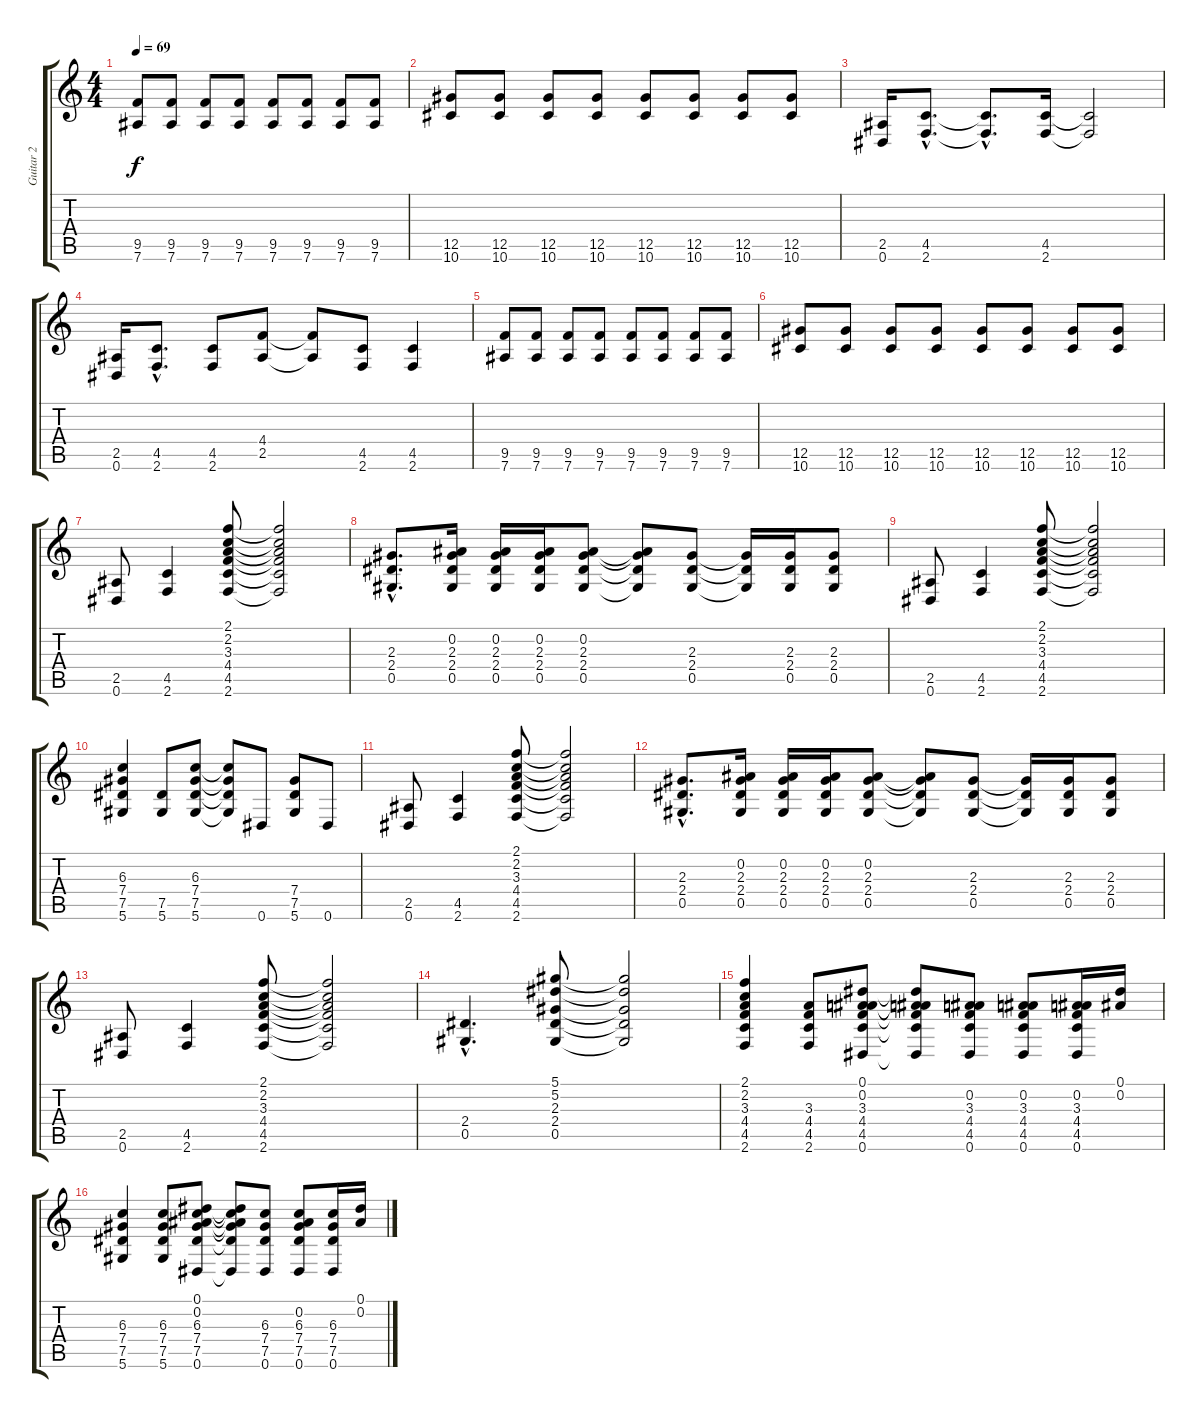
\track ("Guitar 2" "Guitar 2") {instrument acousticguitarsteel}
\staff {score tabs}
\tuning (Eb4 Bb3 Gb3 Db3 Ab2 Eb2) {hide}
\ts (4 4)
\tempo 69
\clef g2
\ks c
(9.5 7.6).8{dy f} (9.5 7.6).8 (9.5 7.6).8 (9.5 7.6).8 (9.5 7.6).8 (9.5 7.6).8 (9.5 7.6).8 (9.5 7.6).8 |
(12.5 10.6).8 (12.5 10.6).8 (12.5 10.6).8 (12.5 10.6).8 (12.5 10.6).8 (12.5 10.6).8 (12.5 10.6).8 (12.5 10.6).8 |
(2.5 0.6).16 (4.5{hac} 2.6{hac}).8{d} (4.5{hac t} 2.6{hac t}).8{d} (4.5 2.6).16 (4.5{t} 2.6{t}).2 |
(2.5 0.6).16 (4.5{hac} 2.6{hac}).8{d} (4.5 2.6).8 (4.4 2.5).8 (4.4{t} 2.5{t}).8 (4.5 2.6).8 (4.5 2.6).4 |
(9.5 7.6).8 (9.5 7.6).8 (9.5 7.6).8 (9.5 7.6).8 (9.5 7.6).8 (9.5 7.6).8 (9.5 7.6).8 (9.5 7.6).8 |
(12.5 10.6).8 (12.5 10.6).8 (12.5 10.6).8 (12.5 10.6).8 (12.5 10.6).8 (12.5 10.6).8 (12.5 10.6).8 (12.5 10.6).8 |
(2.5 0.6).8 (4.5 2.6).4 (2.1 2.2 3.3 4.4 4.5 2.6).8 (2.1{t} 2.2{t} 3.3{t} 4.4{t} 4.5{t} 2.6{t}).2 |
(2.3{hac} 2.4{hac} 0.5{hac}).8{d} (0.2 2.3 2.4 0.5).16 (0.2 2.3 2.4 0.5).16 (0.2 2.3 2.4 0.5).16 (0.2 2.3 2.4 0.5).8 (0.2{t} 2.3{t} 2.4{t} 0.5{t}).8 (2.3 2.4 0.5).8 (2.3{t} 2.4{t} 0.5{t}).16 (2.3 2.4 0.5).16 (2.3 2.4 0.5).8 |
(2.5 0.6).8 (4.5 2.6).4 (2.1 2.2 3.3 4.4 4.5 2.6).8 (2.1{t} 2.2{t} 3.3{t} 4.4{t} 4.5{t} 2.6{t}).2 |
(6.3 7.4 7.5 5.6).4 (7.5 5.6).8 (6.3 7.4 7.5 5.6).8 (6.3{t} 7.4{t} 7.5{t} 5.6{t}).8 0.6.8 (7.4 7.5 5.6).8 0.6.8 |
(2.5 0.6).8 (4.5 2.6).4 (2.1 2.2 3.3 4.4 4.5 2.6).8 (2.1{t} 2.2{t} 3.3{t} 4.4{t} 4.5{t} 2.6{t}).2 |
(2.3{hac} 2.4{hac} 0.5{hac}).8{d} (0.2 2.3 2.4 0.5).16 (0.2 2.3 2.4 0.5).16 (0.2 2.3 2.4 0.5).16 (0.2 2.3 2.4 0.5).8 (0.2{t} 2.3{t} 2.4{t} 0.5{t}).8 (2.3 2.4 0.5).8 (2.3{t} 2.4{t} 0.5{t}).16 (2.3 2.4 0.5).16 (2.3 2.4 0.5).8 |
(2.5 0.6).8 (4.5 2.6).4 (2.1 2.2 3.3 4.4 4.5 2.6).8 (2.1{t} 2.2{t} 3.3{t} 4.4{t} 4.5{t} 2.6{t}).2 |
(2.4{hac} 0.5{hac}).4{d} (5.1 5.2 2.3 2.4 0.5).8 (5.1{t} 5.2{t} 2.3{t} 2.4{t} 0.5{t}).2 |
(2.1 2.2 3.3 4.4 4.5 2.6).4 (3.3 4.4 4.5 2.6).8 (0.1 0.2 3.3 4.4 4.5 0.6).8 (0.1{t} 0.2{t} 3.3{t} 4.4{t} 4.5{t} 0.6{t}).8 (0.2 3.3 4.4 4.5 0.6).8 (0.2 3.3 4.4 4.5 0.6).8 (0.2 3.3 4.4 4.5 0.6).16 (0.1 0.2).16 |
(6.3 7.4 7.5 5.6).4 (6.3 7.4 7.5 5.6).8 (0.1 0.2 6.3 7.4 7.5 0.6).8 (0.1{t} 0.2{t} 6.3{t} 7.4{t} 7.5{t} 0.6{t}).8 (6.3 7.4 7.5 0.6).8 (0.2 6.3 7.4 7.5 0.6).8 (6.3 7.4 7.5 0.6).16 (0.1 0.2).16
